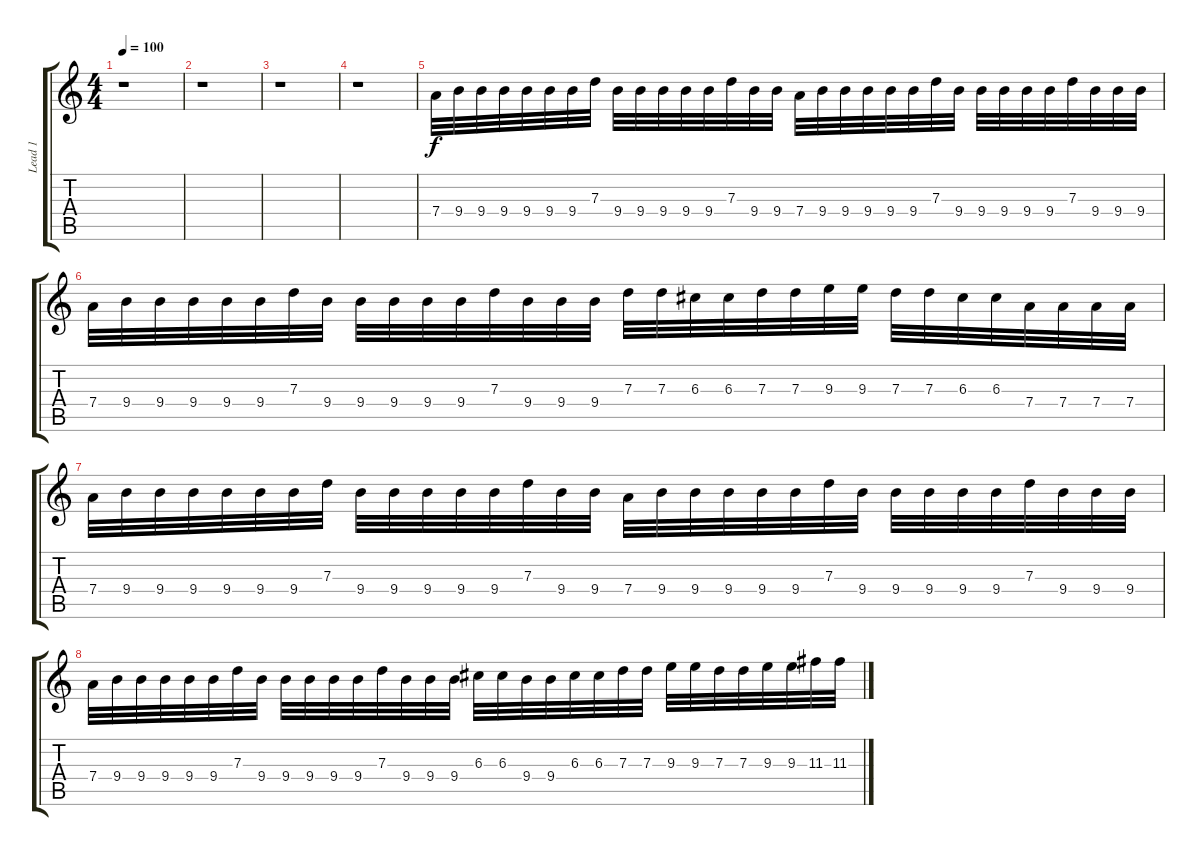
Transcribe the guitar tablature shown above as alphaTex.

\track ("Lead 1" "Lead 1") {instrument overdrivenguitar}
\staff {score tabs}
\tuning (E4 B3 G3 D3 A2 E2) {hide}
\ts (4 4)
\section ("" "")
\tempo 100
\clef g2
\ks c
r.1{dy f} |
r.1 |
r.1 |
r.1 |
\section ("" "")
7.4.32{volume 14 instrument distortionguitar} 9.4.32 9.4.32 9.4.32 9.4.32 9.4.32 9.4.32 7.3.32 9.4.32 9.4.32 9.4.32 9.4.32 9.4.32 7.3.32 9.4.32 9.4.32 7.4.32 9.4.32 9.4.32 9.4.32 9.4.32 9.4.32 7.3.32 9.4.32 9.4.32 9.4.32 9.4.32 9.4.32 7.3.32 9.4.32 9.4.32 9.4.32 |
7.4.32 9.4.32 9.4.32 9.4.32 9.4.32 9.4.32 7.3.32 9.4.32 9.4.32 9.4.32 9.4.32 9.4.32 7.3.32 9.4.32 9.4.32 9.4.32 7.3.32 7.3.32 6.3.32 6.3.32 7.3.32 7.3.32 9.3.32 9.3.32 7.3.32 7.3.32 6.3.32 6.3.32 7.4.32 7.4.32 7.4.32 7.4.32 |
7.4.32{volume 14 instrument distortionguitar} 9.4.32 9.4.32 9.4.32 9.4.32 9.4.32 9.4.32 7.3.32 9.4.32 9.4.32 9.4.32 9.4.32 9.4.32 7.3.32 9.4.32 9.4.32 7.4.32 9.4.32 9.4.32 9.4.32 9.4.32 9.4.32 7.3.32 9.4.32 9.4.32 9.4.32 9.4.32 9.4.32 7.3.32 9.4.32 9.4.32 9.4.32 |
7.4.32 9.4.32 9.4.32 9.4.32 9.4.32 9.4.32 7.3.32 9.4.32 9.4.32 9.4.32 9.4.32 9.4.32 7.3.32 9.4.32 9.4.32 9.4.32 6.3.32 6.3.32 9.4.32 9.4.32 6.3.32 6.3.32 7.3.32 7.3.32 9.3.32 9.3.32 7.3.32 7.3.32 9.3.32 9.3.32 11.3.32 11.3.32
